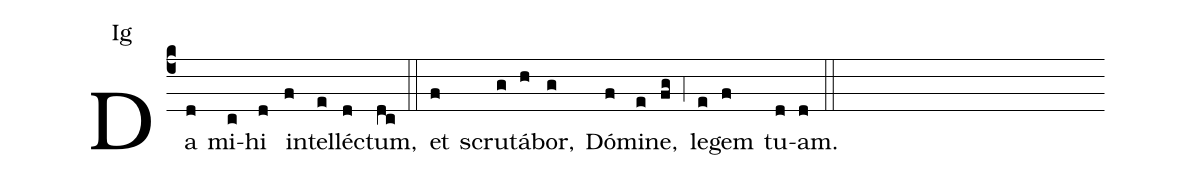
annotation: Ig;
%%
(c4)Da(d) mi(c)hi(d) in(f)tel(e)lé(d)ctum,(dc) (::) et(f) scru(g)tá(h)bor,(g) Dó(f)mi(e)ne,(fg) (;4) le(e)gem(f) tu(d)am.(d) (::)
